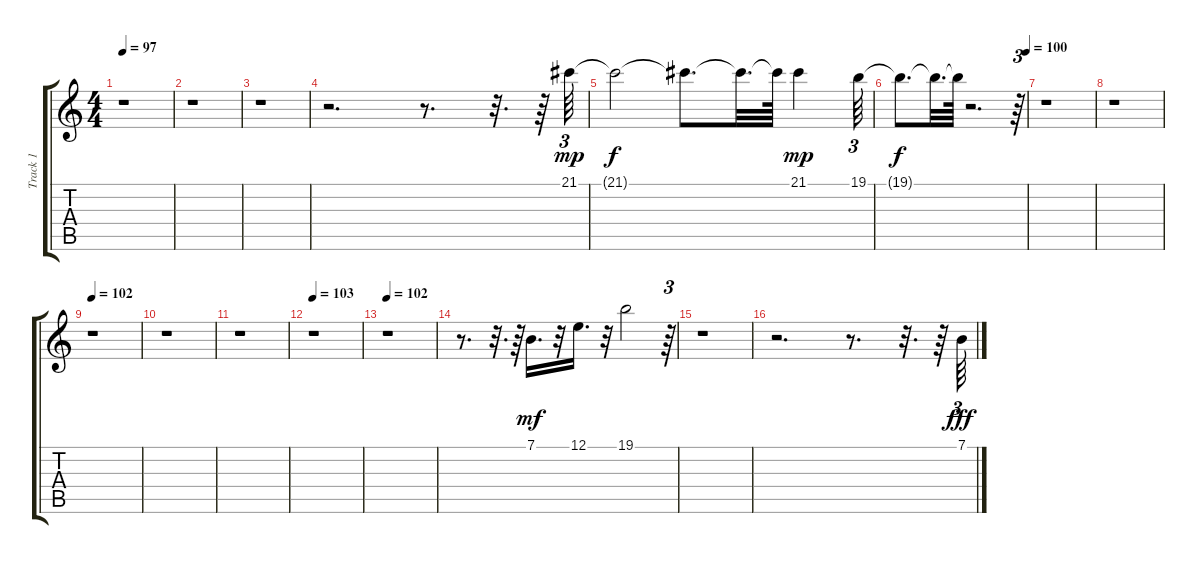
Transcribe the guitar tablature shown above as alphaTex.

\track ("Track 1" "Track 1") {instrument acousticgrandpiano}
\staff {score tabs}
\tuning (E4 B3 G3 D3 A2 E2) {hide}
\ts (4 4)
\tempo 97
\clef g2
\ks c
r.1{dy f} |
r.1 |
r.1 |
r.2{d} r.8{d} r.32{d} r.64 21.1.64{tu (3 2) dy mp instrument glockenspiel} |
21.1{t}.2{dy f} 21.1{t}.8{d} 21.1{t}.32{d} 21.1{t}.64 21.1.4{dy mp} 19.1.64{tu (3 2)} |
\tempo (100 1)
19.1{t}.8{d dy f} 19.1{t}.32{d} 19.1{t}.64 r.2{d} r.64{tu (3 2)} |
r.1 |
r.1 |
\tempo 102
r.1 |
r.1 |
r.1 |
\tempo 103
r.1 |
\tempo 102
r.1 |
r.8{d} r.32{d} r.64 7.1.16{d dy mf instrument trumpet} r.32 12.1.16{d} r.32 19.1.2 r.64{tu (3 2)} |
r.1 |
r.2{d} r.8{d} r.32{d} r.64 7.1.64{tu (3 2) dy fff}
